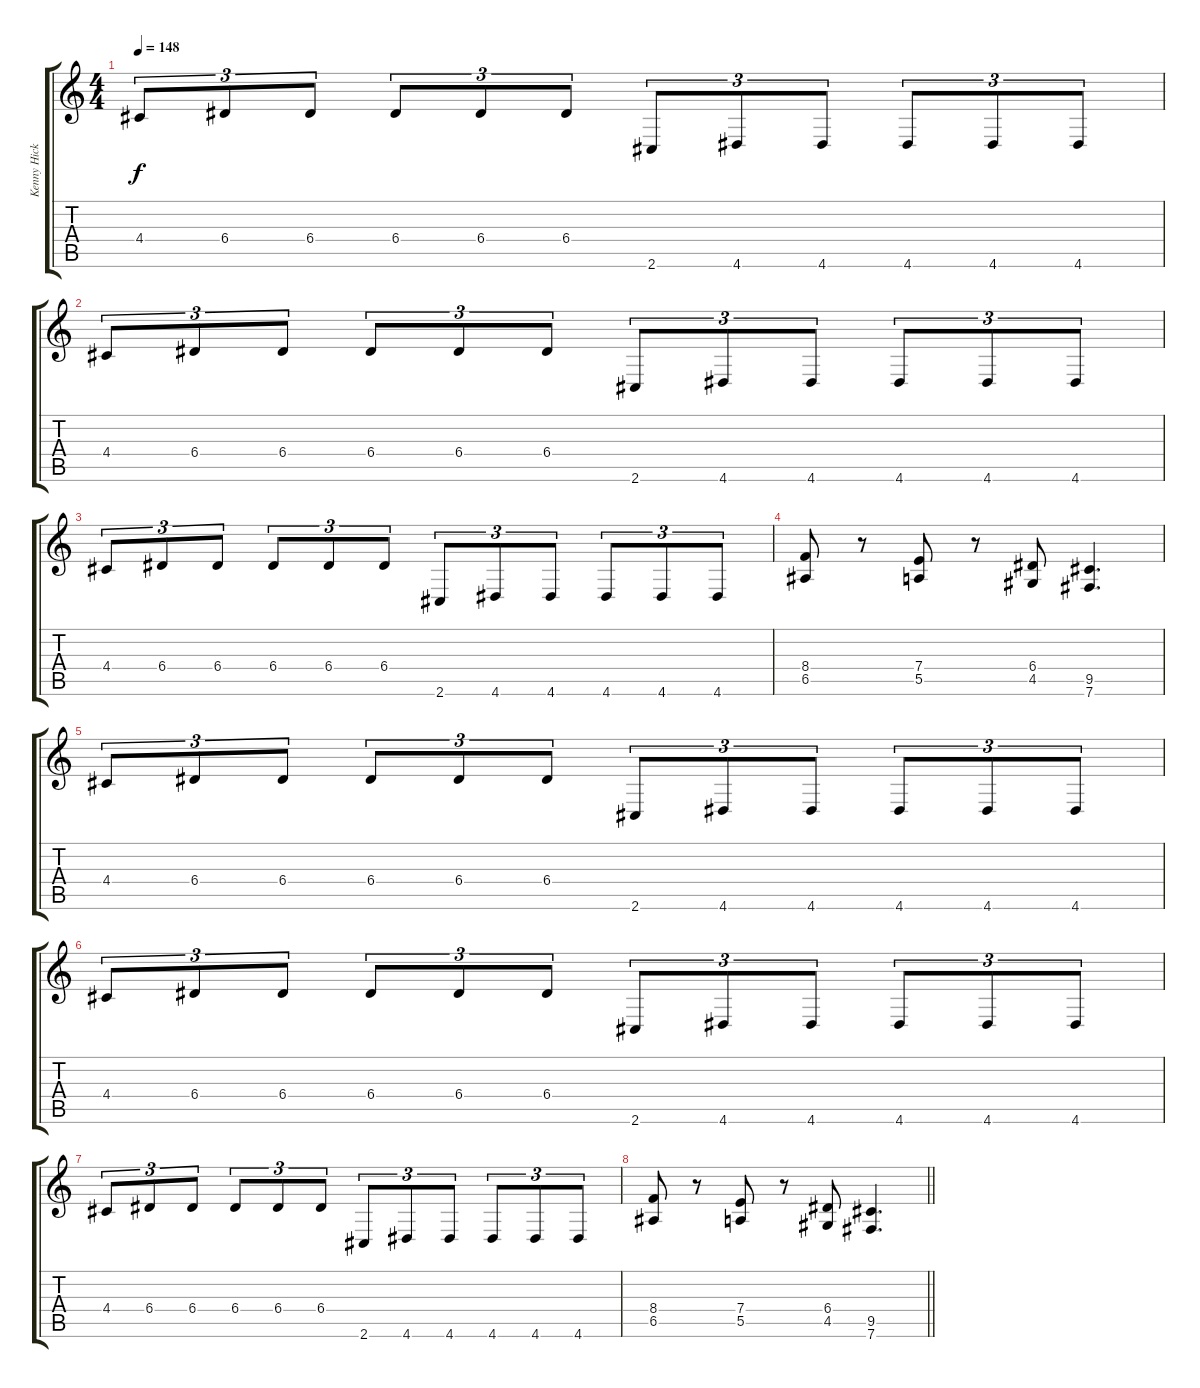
\track ("Kenny Hickey" "Kenny Hick") {instrument distortionguitar}
\staff {score tabs}
\tuning (B3 Gb3 D3 A2 E2 B1) {hide}
\ts (4 4)
\section ("" "")
\tempo 148
\clef g2
\ks c
4.4.8{tu (3 2) dy f} 6.4.8{tu (3 2)} 6.4.8{tu (3 2)} 6.4.8{tu (3 2)} 6.4.8{tu (3 2)} 6.4.8{tu (3 2)} 2.6.8{tu (3 2)} 4.6.8{tu (3 2)} 4.6.8{tu (3 2)} 4.6.8{tu (3 2)} 4.6.8{tu (3 2)} 4.6.8{tu (3 2)} |
4.4.8{tu (3 2)} 6.4.8{tu (3 2)} 6.4.8{tu (3 2)} 6.4.8{tu (3 2)} 6.4.8{tu (3 2)} 6.4.8{tu (3 2)} 2.6.8{tu (3 2)} 4.6.8{tu (3 2)} 4.6.8{tu (3 2)} 4.6.8{tu (3 2)} 4.6.8{tu (3 2)} 4.6.8{tu (3 2)} |
4.4.8{tu (3 2)} 6.4.8{tu (3 2)} 6.4.8{tu (3 2)} 6.4.8{tu (3 2)} 6.4.8{tu (3 2)} 6.4.8{tu (3 2)} 2.6.8{tu (3 2)} 4.6.8{tu (3 2)} 4.6.8{tu (3 2)} 4.6.8{tu (3 2)} 4.6.8{tu (3 2)} 4.6.8{tu (3 2)} |
(8.4 6.5).8 r.8 (7.4 5.5).8 r.8 (6.4 4.5).8 (9.5 7.6).4{d} |
4.4.8{tu (3 2)} 6.4.8{tu (3 2)} 6.4.8{tu (3 2)} 6.4.8{tu (3 2)} 6.4.8{tu (3 2)} 6.4.8{tu (3 2)} 2.6.8{tu (3 2)} 4.6.8{tu (3 2)} 4.6.8{tu (3 2)} 4.6.8{tu (3 2)} 4.6.8{tu (3 2)} 4.6.8{tu (3 2)} |
4.4.8{tu (3 2)} 6.4.8{tu (3 2)} 6.4.8{tu (3 2)} 6.4.8{tu (3 2)} 6.4.8{tu (3 2)} 6.4.8{tu (3 2)} 2.6.8{tu (3 2)} 4.6.8{tu (3 2)} 4.6.8{tu (3 2)} 4.6.8{tu (3 2)} 4.6.8{tu (3 2)} 4.6.8{tu (3 2)} |
4.4.8{tu (3 2)} 6.4.8{tu (3 2)} 6.4.8{tu (3 2)} 6.4.8{tu (3 2)} 6.4.8{tu (3 2)} 6.4.8{tu (3 2)} 2.6.8{tu (3 2)} 4.6.8{tu (3 2)} 4.6.8{tu (3 2)} 4.6.8{tu (3 2)} 4.6.8{tu (3 2)} 4.6.8{tu (3 2)} |
\barLineRight lightlight
(8.4 6.5).8{balance 16} r.8 (7.4 5.5).8 r.8 (6.4 4.5).8 (9.5 7.6).4{d}
